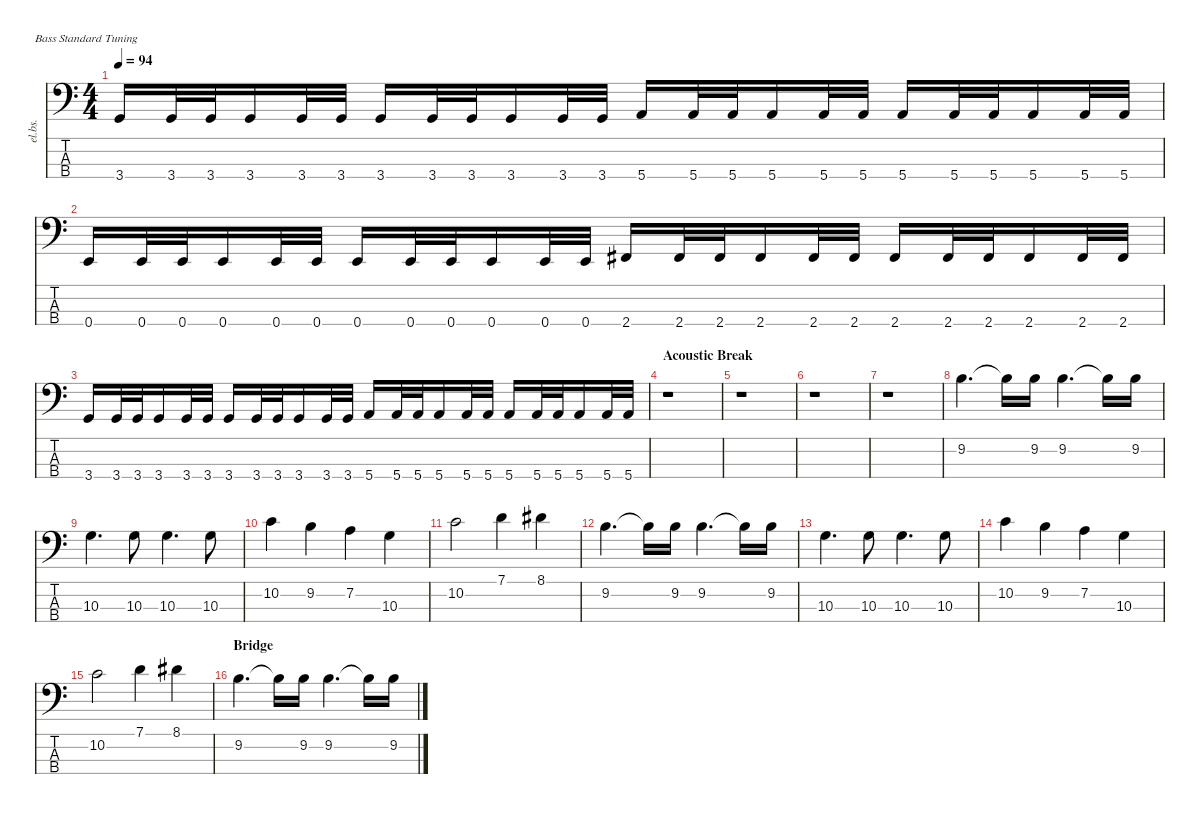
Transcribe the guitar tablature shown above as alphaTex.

\defaultSystemsLayout 4
\hideDynamics
\bracketExtendMode nobrackets
\track ("Bass Guitar" "el.bs.") {instrument electricbasspick}
\staff {score tabs}
\tuning (G2 D2 A1 E1)
\ts (4 4)
\tempo 94
\clef f4
\ks c
3.4.16{dy f} 3.4.32 3.4.32 3.4.16 3.4.32 3.4.32 3.4.16 3.4.32 3.4.32 3.4.16 3.4.32 3.4.32 5.4.16 5.4.32 5.4.32 5.4.16 5.4.32 5.4.32 5.4.16 5.4.32 5.4.32 5.4.16 5.4.32 5.4.32 |
0.4.16 0.4.32 0.4.32 0.4.16 0.4.32 0.4.32 0.4.16 0.4.32 0.4.32 0.4.16 0.4.32 0.4.32 2.4{acc #}.16 2.4{acc #}.32 2.4{acc #}.32 2.4{acc #}.16 2.4{acc #}.32 2.4{acc #}.32 2.4{acc #}.16 2.4{acc #}.32 2.4{acc #}.32 2.4{acc #}.16 2.4{acc #}.32 2.4{acc #}.32 |
3.4.16 3.4.32 3.4.32 3.4.16 3.4.32 3.4.32 3.4.16 3.4.32 3.4.32 3.4.16 3.4.32 3.4.32 5.4.16 5.4.32 5.4.32 5.4.16 5.4.32 5.4.32 5.4.16 5.4.32 5.4.32 5.4.16 5.4.32 5.4.32 |
\section ("" "Acoustic Break")
r.1 |
r.1 |
r.1 |
r.1 |
9.2.4{d} 9.2{t}.16 9.2.16 9.2.4{d} 9.2{t}.16 9.2.16 |
10.3.4{d} 10.3.8 10.3.4{d} 10.3.8 |
10.2.4 9.2.4 7.2.4 10.3.4 |
10.2.2 7.1.4 8.1{acc #}.4 |
9.2.4{d} 9.2{t}.16 9.2.16 9.2.4{d} 9.2{t}.16 9.2.16 |
10.3.4{d} 10.3.8 10.3.4{d} 10.3.8 |
10.2.4 9.2.4 7.2.4 10.3.4 |
10.2.2 7.1.4 8.1{acc #}.4 |
\section ("" "Bridge")
9.2.4{d} 9.2{t}.16 9.2.16 9.2.4{d} 9.2{t}.16 9.2.16
